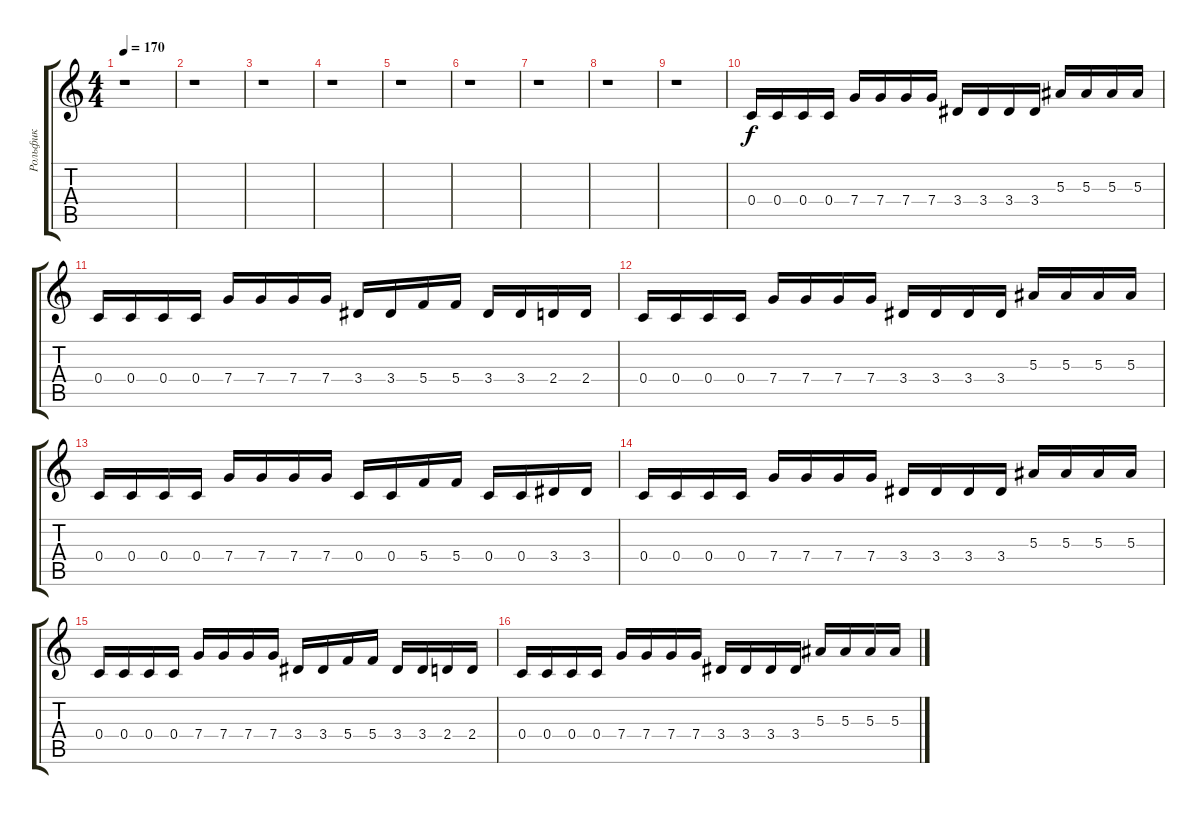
\track ("Рольфик" "Рольфик") {instrument distortionguitar}
\staff {score tabs}
\tuning (D4 A3 F3 C3 G2 D2) {hide}
\ts (4 4)
\tempo 170
\clef g2
\ks c
r.1{dy f} |
r.1 |
r.1 |
r.1 |
r.1 |
r.1 |
r.1 |
r.1 |
r.1 |
0.4.16 0.4.16 0.4.16 0.4.16 7.4.16 7.4.16 7.4.16 7.4.16 3.4.16 3.4.16 3.4.16 3.4.16 5.3.16 5.3.16 5.3.16 5.3.16 |
0.4.16 0.4.16 0.4.16 0.4.16 7.4.16 7.4.16 7.4.16 7.4.16 3.4.16 3.4.16 5.4.16 5.4.16 3.4.16 3.4.16 2.4.16 2.4.16 |
0.4.16 0.4.16 0.4.16 0.4.16 7.4.16 7.4.16 7.4.16 7.4.16 3.4.16 3.4.16 3.4.16 3.4.16 5.3.16 5.3.16 5.3.16 5.3.16 |
0.4.16 0.4.16 0.4.16 0.4.16 7.4.16 7.4.16 7.4.16 7.4.16 0.4.16 0.4.16 5.4.16 5.4.16 0.4.16 0.4.16 3.4.16 3.4.16 |
0.4.16 0.4.16 0.4.16 0.4.16 7.4.16 7.4.16 7.4.16 7.4.16 3.4.16 3.4.16 3.4.16 3.4.16 5.3.16 5.3.16 5.3.16 5.3.16 |
0.4.16 0.4.16 0.4.16 0.4.16 7.4.16 7.4.16 7.4.16 7.4.16 3.4.16 3.4.16 5.4.16 5.4.16 3.4.16 3.4.16 2.4.16 2.4.16 |
0.4.16 0.4.16 0.4.16 0.4.16 7.4.16 7.4.16 7.4.16 7.4.16 3.4.16 3.4.16 3.4.16 3.4.16 5.3.16 5.3.16 5.3.16 5.3.16
